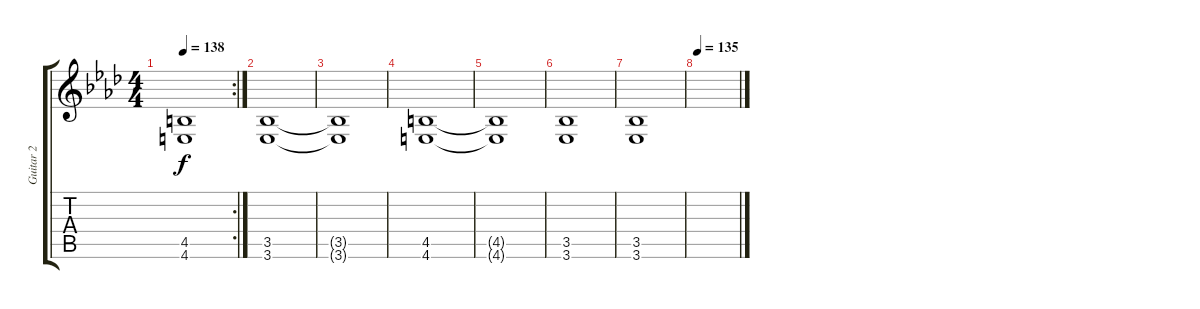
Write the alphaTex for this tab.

\track ("Guitar 2" "Guitar 2") {instrument distortionguitar}
\staff {score tabs}
\tuning (E4 C4 G3 C3 G2 C2) {hide}
\rc 2
\ts (4 4)
\tempo 138
\clef g2
\ks ab
(4.5{t} 4.6{t}).1{dy f} |
(3.5 3.6).1 |
(3.5{t} 3.6{t}).1 |
(4.5 4.6).1 |
(4.5{t} 4.6{t}).1 |
(3.5 3.6).1 |
(3.5 3.6).1 |
\tempo 135
